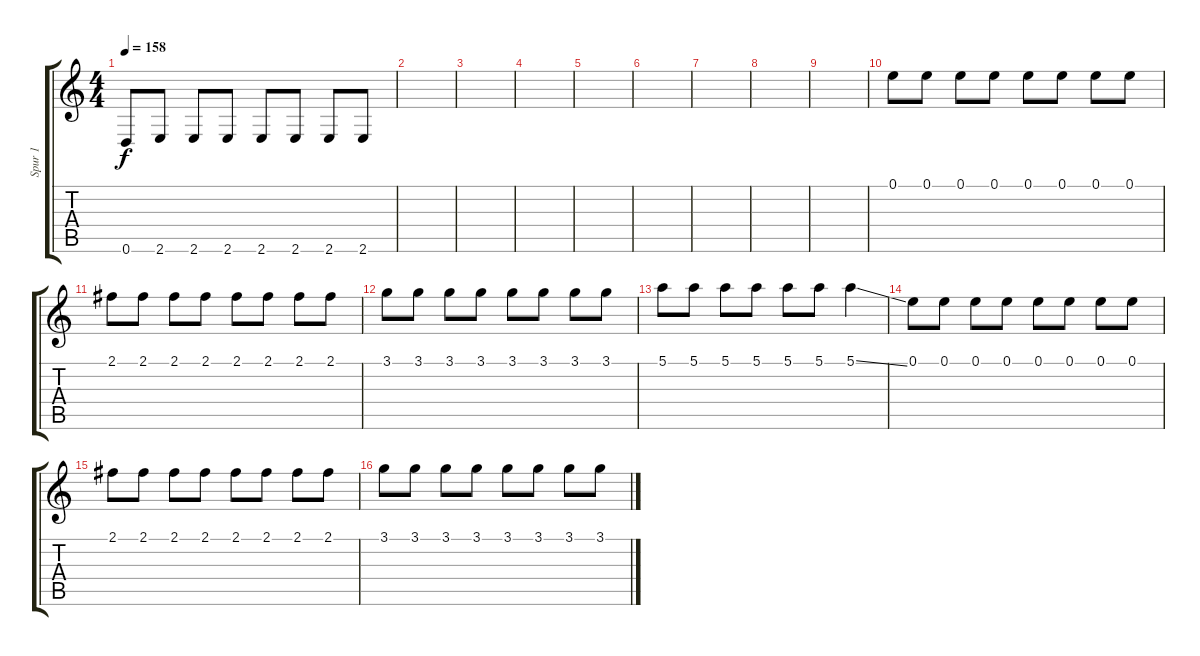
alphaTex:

\track ("Spur 1" "Spur 1") {instrument distortionguitar}
\staff {score tabs}
\tuning (E4 B3 G3 D3 A2 D2) {hide}
\ts (4 4)
\tempo 158
\clef g2
\ks c
0.6.8{dy f} 2.6.8 2.6.8 2.6.8 2.6.8 2.6.8 2.6.8 2.6.8 |
|
|
|
|
|
|
|
|
0.1.8{volume 8} 0.1.8 0.1.8 0.1.8 0.1.8 0.1.8 0.1.8 0.1.8 |
2.1.8 2.1.8 2.1.8 2.1.8 2.1.8 2.1.8 2.1.8 2.1.8 |
3.1.8 3.1.8 3.1.8 3.1.8 3.1.8 3.1.8 3.1.8 3.1.8 |
5.1.8 5.1.8 5.1.8 5.1.8 5.1.8 5.1.8 5.1{ss}.4 |
0.1.8 0.1.8 0.1.8 0.1.8 0.1.8 0.1.8 0.1.8 0.1.8 |
2.1.8 2.1.8 2.1.8 2.1.8 2.1.8 2.1.8 2.1.8 2.1.8 |
3.1.8 3.1.8 3.1.8 3.1.8 3.1.8 3.1.8 3.1.8 3.1.8
